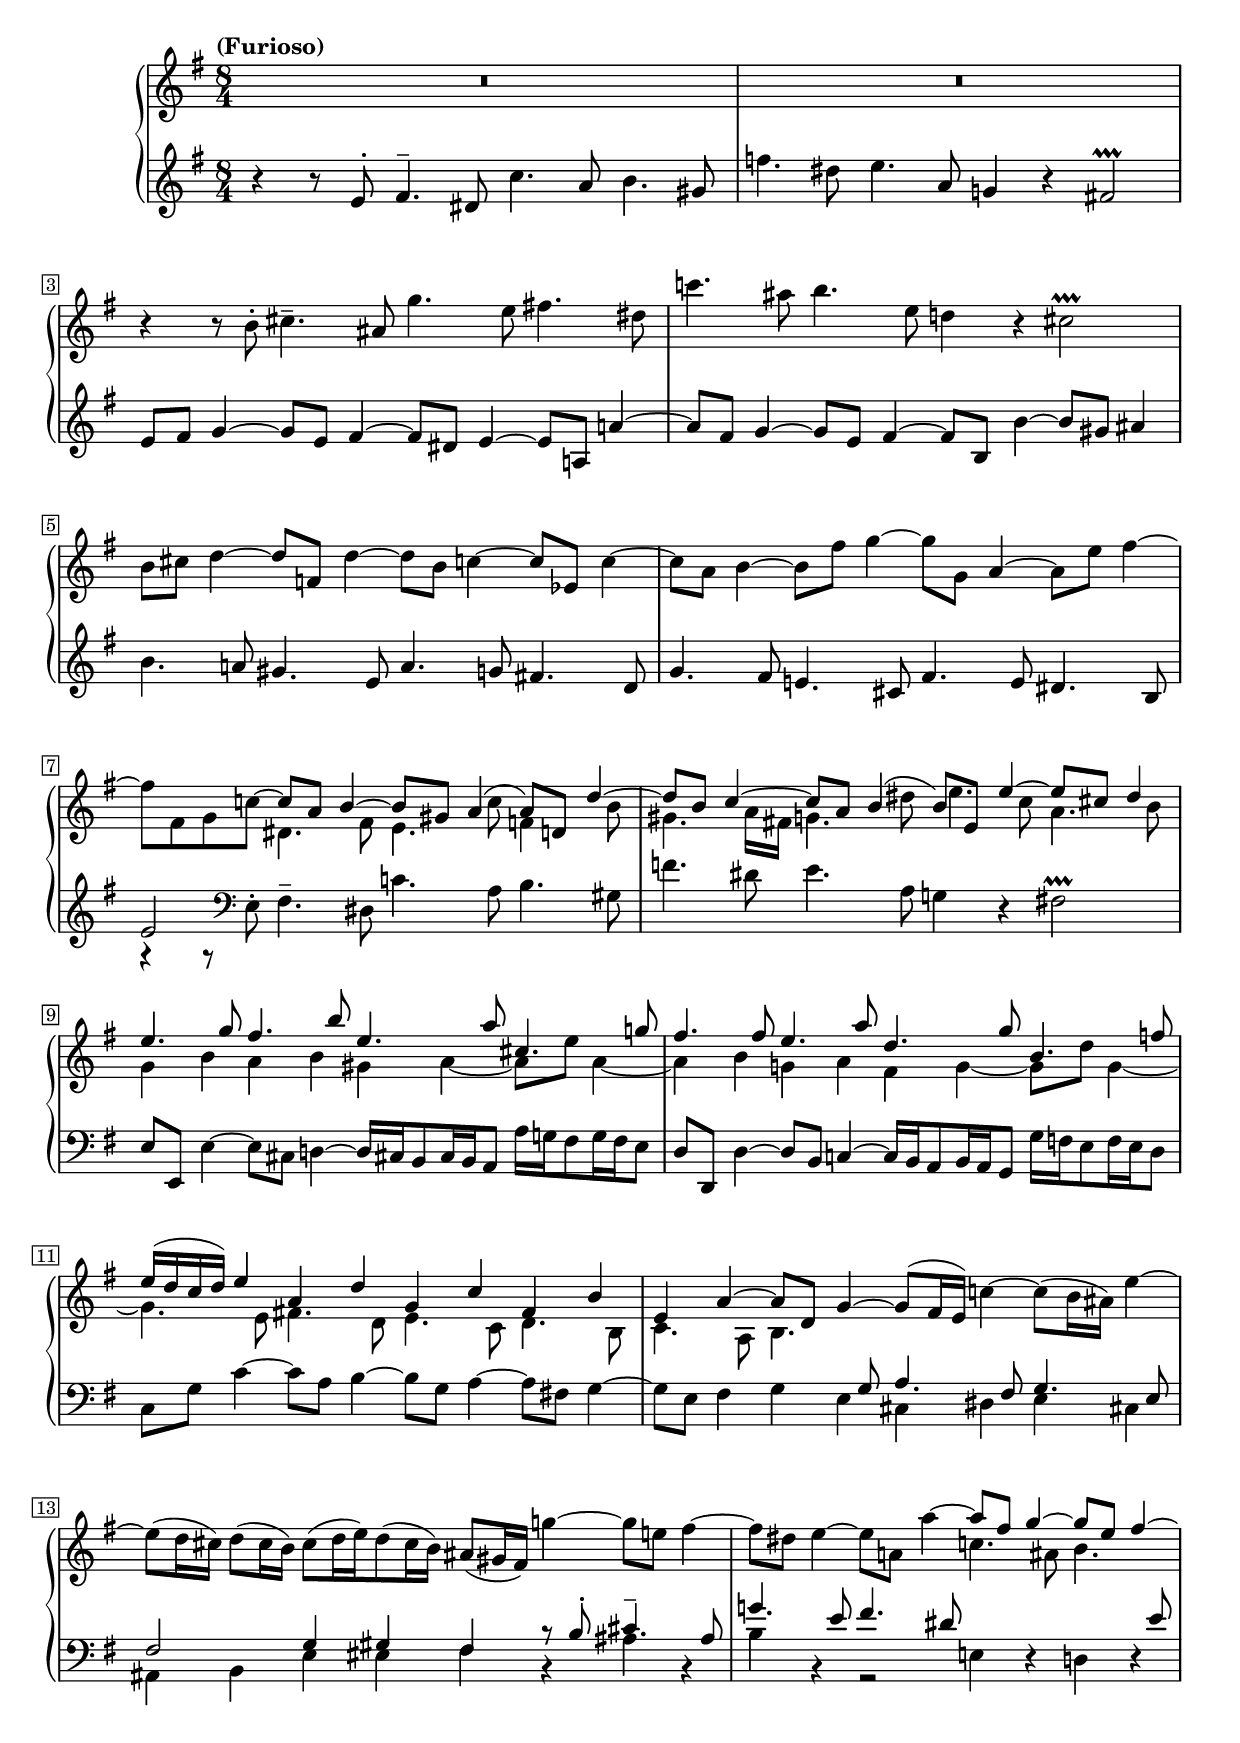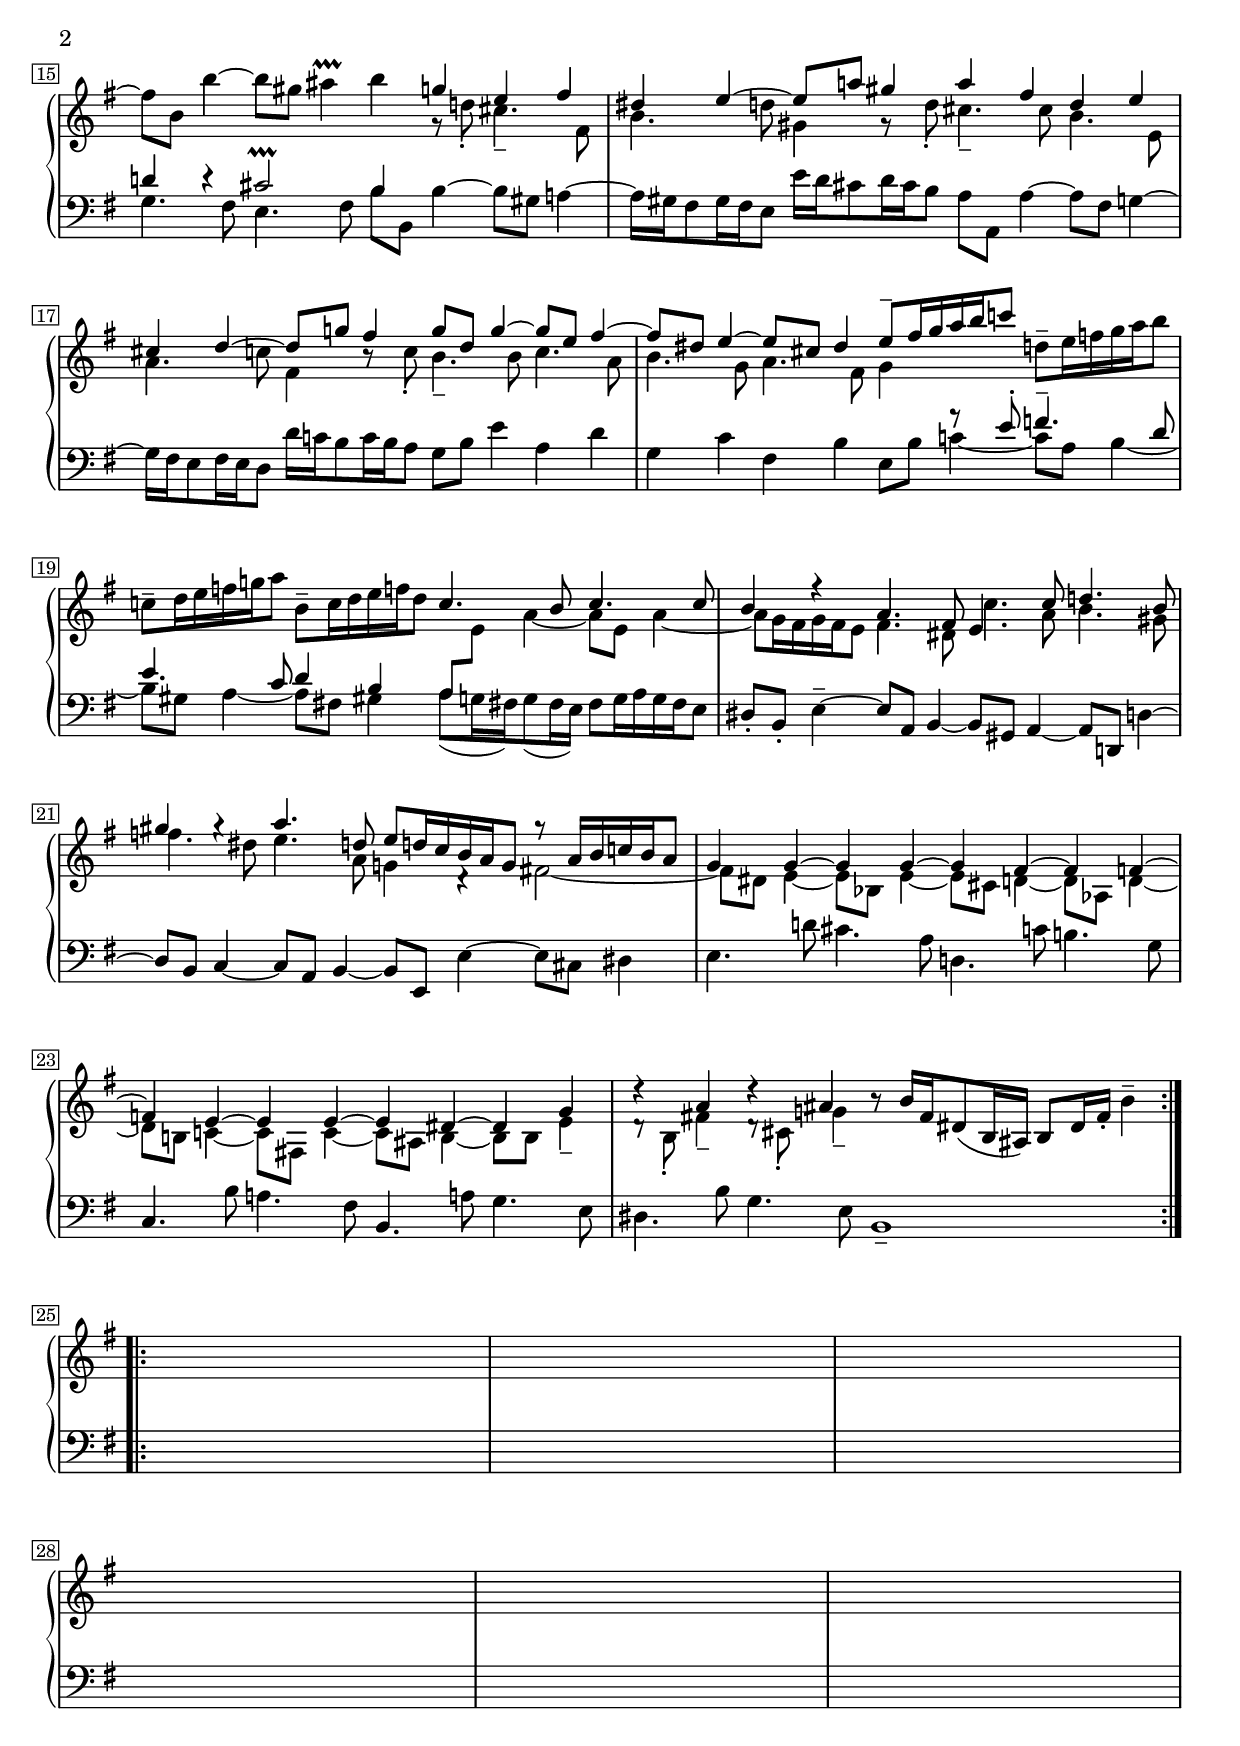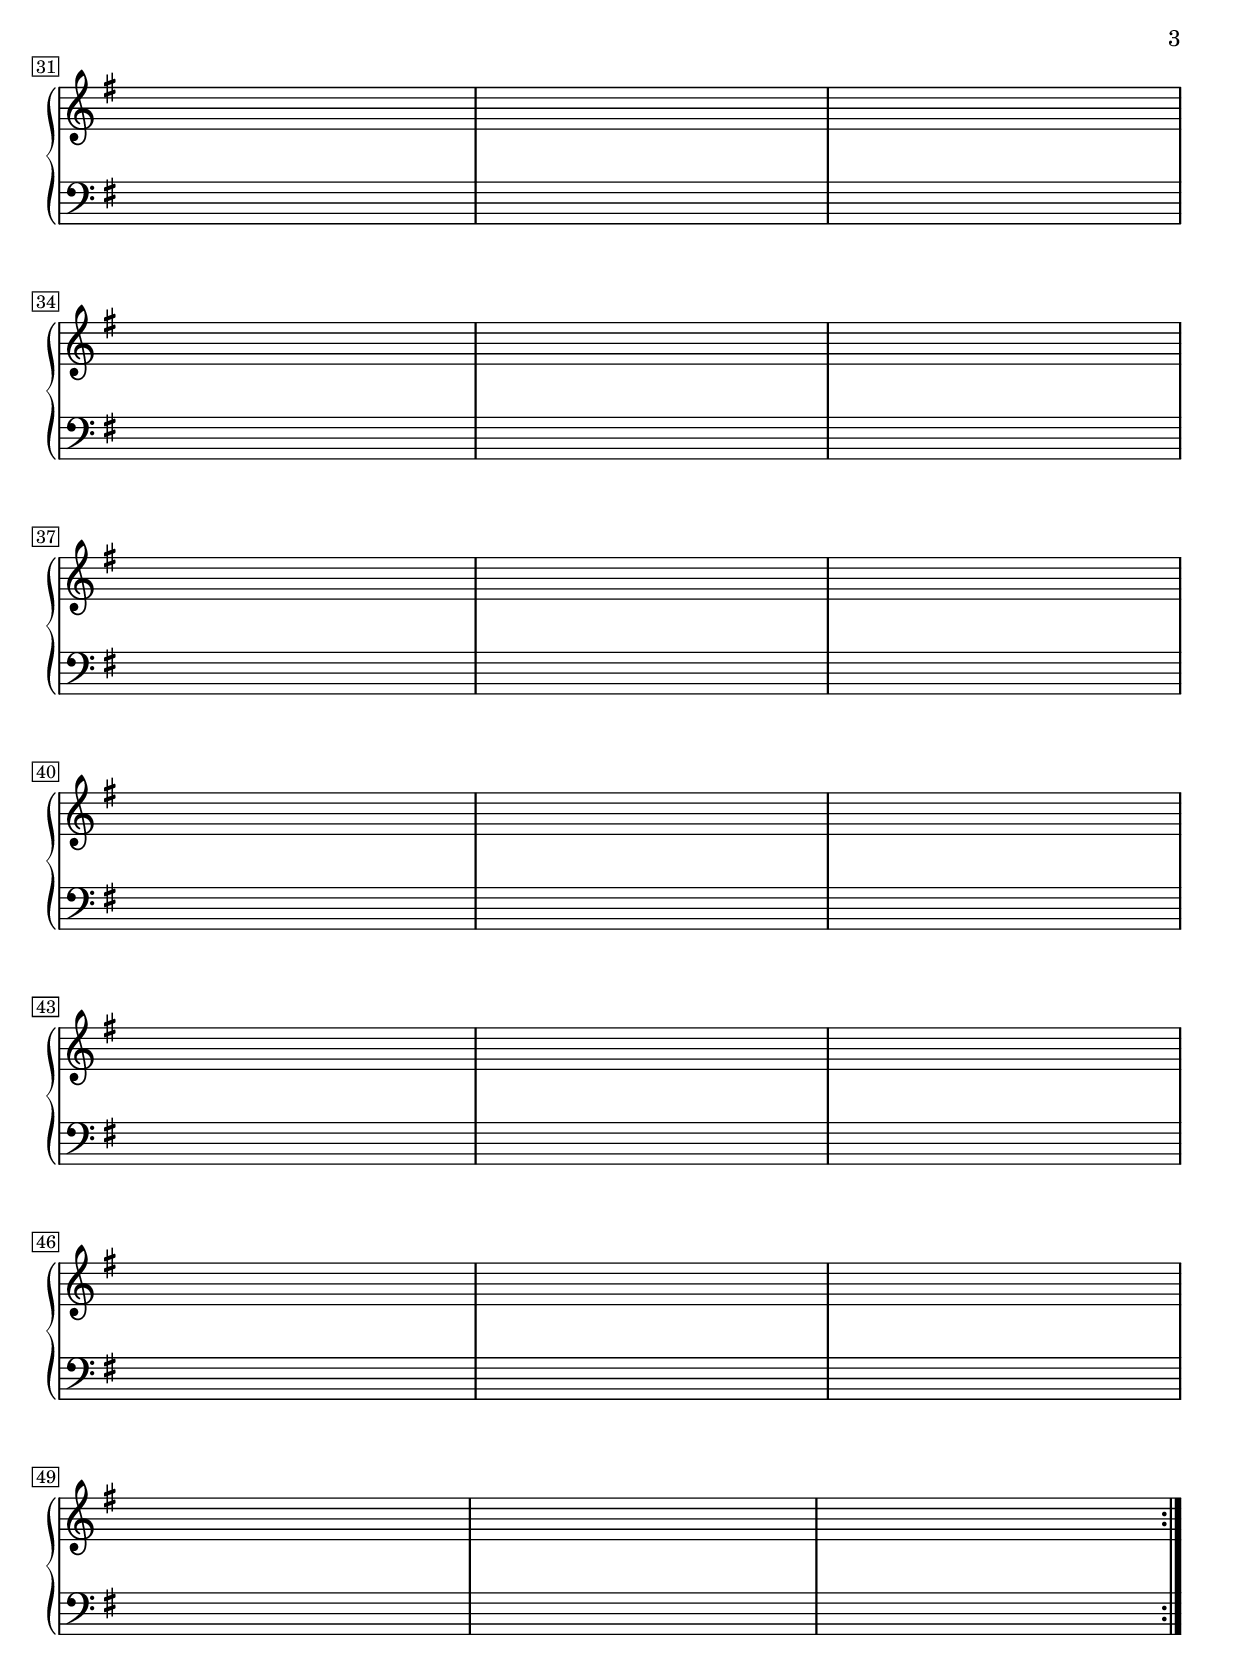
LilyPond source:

Global = {
  \key e \minor
  \time 8/4
  \include "../global.ly"
}

bottom = { \change Staff = "lower" \stemUp }
top = { \change Staff = "upper" \stemDown }

Sopran = \context Voice = "one" \relative c'' {
  \voiceOne
  \override MultiMeasureRest.staff-position = #0
  \override Rest.staff-position = #0
  \override DynamicText.Y-offset = #-2.4
  \override Hairpin.Y-offset = #-2
  \stemNeutral\tieUp
  \tempo \markup { \bold "(Furioso)" }
  \repeat volta 2
  {
  %1
  | R1*8/4
  | R1*8/4
  | r4 r8 b^. cis4.^- ais8 g'4. e8 fis4. dis8
  | c'!4. ais8 b4. e,8 d!4 r cis2\prallprall
  %5
  | b8[ cis] d4~ d8[ f,!] d'4~ d8[ b] c!4~ c8[ ees,] c'4~
  | c8[ a] b4~ b8[ fis'] g4~ g8[ g,] a4~ a8[ e'] fis4~
  | fis8[ fis, g c!~] \stemUp c[ a] b4~ b8[ gis]
    \once\shape #'((0 . 1) (0 . 1.5) (0 . 1.5) (0 . 1)) Tie
    a4~ a8[ d,!] d'4~
  | d8[ b] c4~ c8[ a]
    \once\shape #'((0 . 2) (0 . 2.5) (0 . 2) (0.4 . 1.5)) Tie
    b4~ \once\override NoteColumn.force-hshift = #0 b8[ e,]
    e'4~ e8[ cis] dis4
  | e4. g8 fis4. b8 e,4. a8 cis,4. g'!8
  %10
  | fis4. 8 e4. a8 d,4. g8 b,4. f'8
  | e16[( d c d)] e4 a, d g, c fis, b
  | e,4 a~ a8 d, g4~ g8[( fis16 e)] \stemNeutral\slurNeutral c'!4~ c8[( b16 ais)] e'4~
  | e8[( d16 cis)] d8[( cis16 b)] cis8[( d16 e) d8( cis16 b)] ais8[( gis16 fis)] g'!4~ g8 e fis4~
  | fis8 dis e4~ e8 a, a'4~ \stemUp a8 fis g4~ g8 e fis4~
  %15
  | \stemNeutral fis8 b, b'4~ b8 gis ais4\prallprall b \stemUp g e fis
  | dis4 e~ e8 a gis4 a fis d e
  | cis4 d~ d8 g fis4 g8 d g4~ g8 e fis4~
  | fis8 dis e4~ e8 cis dis4 e8^-[ fis16 g a b c!8] \stemDown d,8^-[ e16 f g a b8]
  | c,8^-[ d16 e f g a8] b,8^-[ c16 d e f! d8] \stemUp c4. b8 c4. c8
  %20
  | b4 f'\rest a,4. fis8 e4.c'8 d!4. b8
  | gis'4 g\rest a4. d,8 e8[ d!16 c b a g8] g'8\rest a,16[ b c! b a8]
  | g4 g~ g g~ g fis~ fis f~
  | f4 e~ e e~ e dis~ dis g
  | d'4\rest a d\rest ais r8 b16[ fis dis8( b16 ais)] b8 dis16 fis_. \stemDown b4^-
  }
  \repeat volta 2
  {
  %25
  | s1*8/4
  | s1*8/4
  | s1*8/4
  | s1*8/4
  | s1*8/4
  %30
  | s1*8/4
  | s1*8/4
  | s1*8/4
  | s1*8/4
  | s1*8/4
  %35
  | s1*8/4
  | s1*8/4
  | s1*8/4
  | s1*8/4
  | s1*8/4
  %40
  | s1*8/4
  | s1*8/4
  | s1*8/4
  | s1*8/4
  | s1*8/4
  %45
  | s1*8/4
  | s1*8/4
  | s1*8/4
  | s1*8/4
  | s1*8/4
  %50
  | s1*8/4
  | s1*8/4
  }
  \fine
}

Alto = \context Voice = "two" \relative c' {
  \voiceTwo
  \override MultiMeasureRest.staff-position = #0
  \override Rest.staff-position = #0
  %1
  | s1*8/4*6
  %7
  | s2 dis4. fis8 e4. c'8 f,!4 s8 b8
  | gis4. a16[ fis] g!4. dis'8
    \once\override NoteColumn.force-hshift = #1.2 e4.
    c8 a4. b8
  | g4 b a b gis a~ a8 e' a,4~
  %10
  | a4 b g a fis g~ g8 d' g,4~
  | g4. e8 fis!4. d8 e4. c8 d4. b8
  | c4. a8 b4. \bottom g8 a4. fis8 g4. e8
  | fis2 g4 gis fis b8\rest b^. cis4.^- ais8
  | g'4. e8 fis4. dis8 \top c'!4. ais8 b4. \bottom e,8
  %15
  | d!4 d\rest cis2^\prallprall b4 \top g'8\rest d'_. cis4._- fis,8
  | b4. d!8 gis,4 g8\rest d'8_. cis4._- 8 b4. e,8
  | a4. c!8 fis,4 r8 c'8_. b4._- 8 c4. a8
  | b4. g8 a4. fis8 g4 \bottom g8\rest e^. f!4.^- d8
  | e4. c8 d4 b a8[ \top e'] a4~ a8 e a4~
  %20
  | a8[ g16 fis g fis e8] fis4. dis8 \once\override NoteColumn.force-hshift = #1.2 c'4. a8 b4. gis8
  | f'!4. dis8 e4. a,8 g!4 d\rest  fis2~
  | fis8 dis e4~ 8 bes e4~ 8 cis d!4~ d8 aes d4~
  | d8 b c4~ 8 fis, c'4~ 8 ais b4~ 8 8 e4_-
  | d8\rest b_. fis'4_- d8\rest cis_. g'!4_- s1
}

Tenor = \context Voice = "three" \relative c' {
  \voiceThree
  \override MultiMeasureRest.staff-position = #0
  \override Rest.staff-position = #0
  %1
  | s1*8/4*6
  | e2 s1.
}

Bass = \context Voice = "four" \relative c {
  \voiceFour
  \override MultiMeasureRest.staff-position = #0
  \override Rest.staff-position = #0
  \stemNeutral\tieUp
  %1
  \repeat volta 2
  {
  | \clef treble r4 r8 e'^. fis4.^- dis8  c'4. a8  b4. gis8
  | f'4. dis8  e4. a,8  g!4 r  fis!2^\prallprall
  | e8[ fis] g4~  g8[ e] fis4~ fis8[ dis] e4~ e8[ a,!] a'!4~
  | a8[ fis] g4~ g8[ e] fis4~ fis8[ b,] b'4~ b8[ gis] ais4
  %5
  | b4. a!8 gis4. e8 a4. g!8 fis4. d8
  | g4. fis8 e!4. cis8 fis4. e8 dis4. b8
  | g4\rest g8\rest \clef bass e^. fis4.^- dis8 c'4. a8 b4. gis8
  | f'!4. dis8 e4. a,8 g!4 r fis2^\prallprall
  | e8 e, e'4~ e8 cis d!4~ d16[ cis! b8 cis16 b a8] a'16[ g fis8 g16 fis e8]
  %10
  | d8 d, d'4~ d8 b c4~ c16[ b a8 b16 a g8] g'16[ f e8 f16 e d8]
  | \stemDown c8 g' c4~ c8 a b4~ b8 g a4~ a8 fis g4~
  | g8 e fis4 g4 e cis dis e cis
  | ais4 b e eis fis b,\rest ais' b,\rest
  | b'4 b,\rest g2\rest e'4 r d! r
  %15
  | g4. fis8 e4. fis8 b b, b'4~ b8 gis a!4~
  | a16[ gis fis8 gis16 fis e8] e'16[ d cis8 d16 cis b8] a8 a, a'4~ a8 fis g4~
  | g16[ fis e8 fis16 e d8] d'16[ c! b8 c16 b a8] g8 b e4 a, d
  | g,4 c fis, b e,8 b' c!4_~ c8 a b4_~
  | b8 gis a4_~ a8 fis! gis4 a8[( g16 fis) g8( fis16 e)] fis8[ g16 a g fis e8]
  %20
  | \stemNeutral\tieNeutral dis8_. b_. e4~^- e8 a, b4~ b8 gis a4~ a8 d,! d'4~
  | d8 b c4~ c8 a b4~ b8 e, e'4~ e8 cis dis4
  | e4. d'!8 cis4. a8 d,4. c'8 b!4. g8
  | c,4. b'8 a4. fis8 b,4. a'!8 g4. e8
  | dis4. b'8 g4. e8 b1_-
  }
  \repeat volta 2
  {
  %25
  | s1*8/4
  | s1*8/4
  | s1*8/4
  | s1*8/4
  | s1*8/4
  %30
  | s1*8/4
  | s1*8/4
  | s1*8/4
  | s1*8/4
  | s1*8/4
  %35
  | s1*8/4
  | s1*8/4
  | s1*8/4
  | s1*8/4
  | s1*8/4
  %40
  | s1*8/4
  | s1*8/4
  | s1*8/4
  | s1*8/4
  | s1*8/4
  %45
  | s1*8/4
  | s1*8/4
  | s1*8/4
  | s1*8/4
  | s1*8/4
  %50
  | s1*8/4
  | s1*8/4
  }
  \fine
}

\score {
  \new PianoStaff
  <<
    \accidentalStyle Score.piano
    \context Staff = "upper" <<
      \set Staff.midiInstrument = #"acoustic grand"
      \Global
      \clef treble
      \Sopran
      \Alto
    >>
    \context Staff = "lower" <<
      \set Staff.midiInstrument = #"acoustic grand"
      \Global
      \clef bass
      \Tenor
      \Bass
    >>
  >>
  \header {
    %composer = "Johann Sebastian Bach"
    %opus = "BWV 830"
    title = \markup {
      %\override #'(font-name . "TeX Gyre Schola") {
        "Gigue"
      %}
    }
  }
  \layout {
    \context {
      \PianoStaff
    }
  }
  \midi {
    \tempo 4 = 60
  }
}
